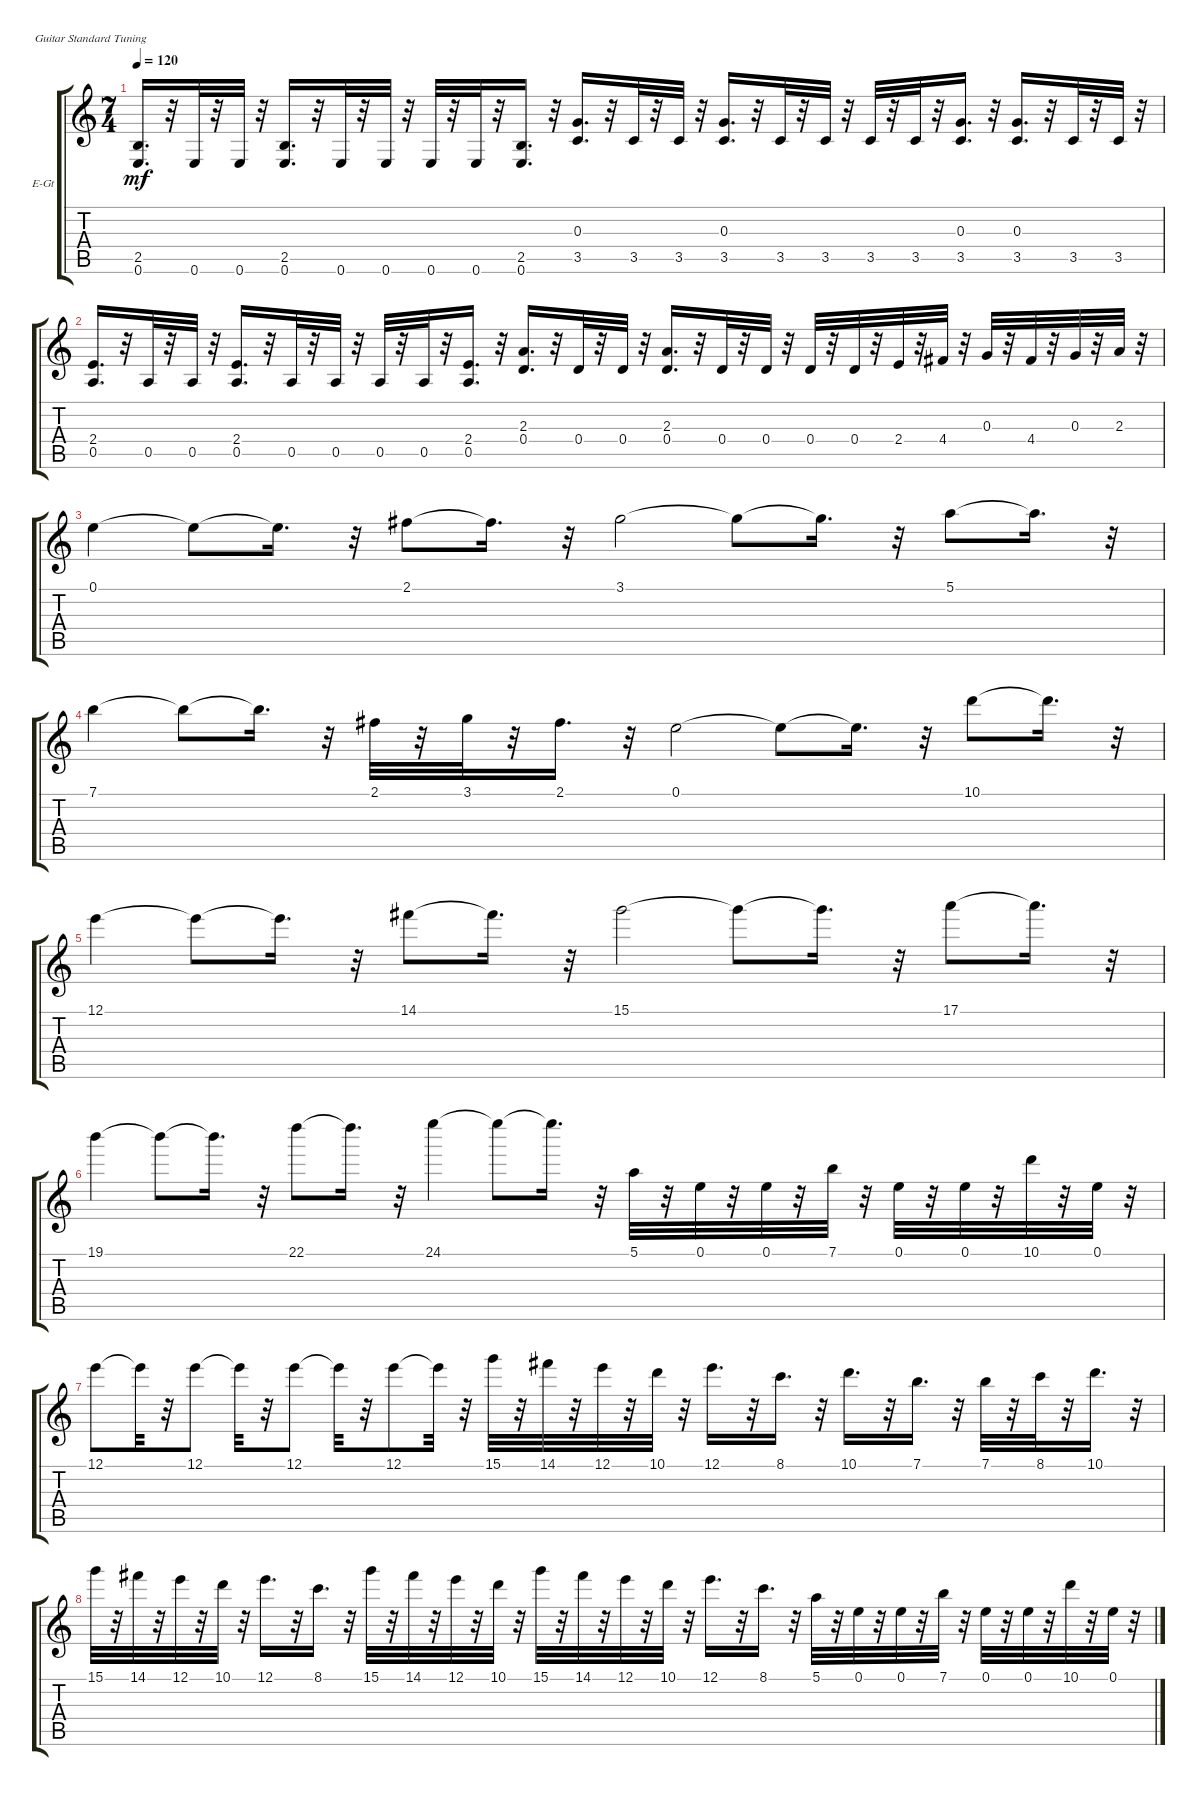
\bracketExtendMode groupsimilarinstruments
\firstSystemTrackNameOrientation horizontal
\otherSystemsTrackNameOrientation horizontal
\track ("" "E-Gt") {instrument electricguitarclean}
\staff {score tabs}
\tuning (E4 B3 G3 D3 A2 E2)
\ts (7 4)
\tempo 120
\clef g2
\ks c
(2.5 0.6).16{d dy mf} r.32 0.6.32 r.32 0.6.32 r.32 (2.5 0.6).16{d} r.32 0.6.32 r.32 0.6.32 r.32 0.6.32 r.32 0.6.32 r.32 (2.5 0.6).16{d} r.32 (0.3 3.5).16{d} r.32 3.5.32 r.32 3.5.32 r.32 (0.3 3.5).16{d} r.32 3.5.32 r.32 3.5.32 r.32 3.5.32 r.32 3.5.32 r.32 (0.3 3.5).16{d} r.32 (0.3 3.5).16{d} r.32 3.5.32 r.32 3.5.32 r.32 |
(2.4 0.5).16{d} r.32 0.5.32 r.32 0.5.32 r.32 (2.4 0.5).16{d} r.32 0.5.32 r.32 0.5.32 r.32 0.5.32 r.32 0.5.32 r.32 (2.4 0.5).16{d} r.32 (2.3 0.4).16{d} r.32 0.4.32 r.32 0.4.32 r.32 (2.3 0.4).16{d} r.32 0.4.32 r.32 0.4.32 r.32 0.4.32 r.32 0.4.32 r.32 2.4.32 r.32 4.4.32 r.32 0.3.32 r.32 4.4.32 r.32 0.3.32 r.32 2.3.32 r.32 |
0.1.4 0.1{t}.8 0.1{t}.16{d} r.32 2.1.8 2.1{t}.16{d} r.32 3.1.2 3.1{t}.8 3.1{t}.16{d} r.32 5.1.8 5.1{t}.16{d} r.32 |
7.1.4 7.1{t}.8 7.1{t}.16{d} r.32 2.1.32 r.32 3.1.32 r.32 2.1.16{d} r.32 0.1.2 0.1{t}.8 0.1{t}.16{d} r.32 10.1.8 10.1{t}.16{d} r.32 |
12.1.4 12.1{t}.8 12.1{t}.16{d} r.32 14.1.8 14.1{t}.16{d} r.32 15.1.2 15.1{t}.8 15.1{t}.16{d} r.32 17.1.8 17.1{t}.16{d} r.32 |
19.1.4 19.1{t}.8 19.1{t}.16{d} r.32 22.1.8 22.1{t}.16{d} r.32 24.1.4 24.1{t}.8 24.1{t}.16{d} r.32 5.1.32 r.32 0.1.32 r.32 0.1.32 r.32 7.1.32 r.32 0.1.32 r.32 0.1.32 r.32 10.1.32 r.32 0.1.32 r.32 |
12.1.8 12.1{t}.32 r.32 12.1.8 12.1{t}.32 r.32 12.1.8 12.1{t}.32 r.32 12.1.8 12.1{t}.32 r.32 15.1.32 r.32 14.1.32 r.32 12.1.32 r.32 10.1.32 r.32 12.1.16{d} r.32 8.1.16{d} r.32 10.1.16{d} r.32 7.1.16{d} r.32 7.1.32 r.32 8.1.32 r.32 10.1.16{d} r.32 |
15.1.32 r.32 14.1.32 r.32 12.1.32 r.32 10.1.32 r.32 12.1.16{d} r.32 8.1.16{d} r.32 15.1.32 r.32 14.1.32 r.32 12.1.32 r.32 10.1.32 r.32 15.1.32 r.32 14.1.32 r.32 12.1.32 r.32 10.1.32 r.32 12.1.16{d} r.32 8.1.16{d} r.32 5.1.32 r.32 0.1.32 r.32 0.1.32 r.32 7.1.32 r.32 0.1.32 r.32 0.1.32 r.32 10.1.32 r.32 0.1.32 r.32
